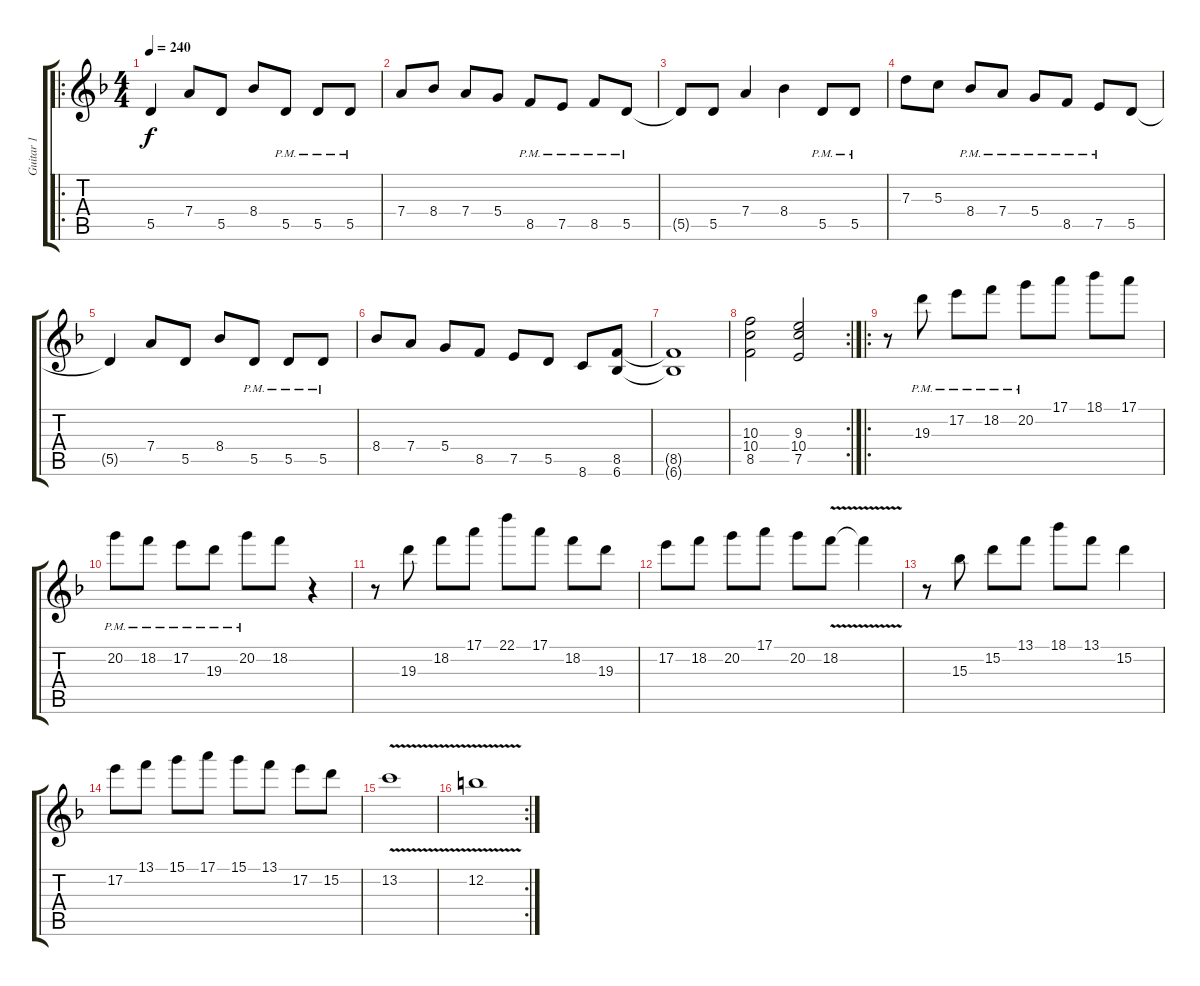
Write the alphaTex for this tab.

\track ("Guitar 1" "Guitar 1") {instrument distortionguitar}
\staff {score tabs}
\tuning (E4 B3 G3 D3 A2 E2) {hide}
\ro
\ts (4 4)
\tempo 240
\clef g2
\ks f
5.5.4{dy f} 7.4.8 5.5.8 8.4.8 5.5{pm}.8 5.5{pm}.8 5.5{pm}.8 |
7.4.8 8.4.8 7.4.8 5.4.8 8.5{pm}.8 7.5{pm}.8 8.5{pm}.8 5.5{pm}.8 |
5.5{t}.8 5.5.8 7.4.4 8.4.4 5.5{pm}.8 5.5{pm}.8 |
7.3.8 5.3.8 8.4{pm}.8 7.4{pm}.8 5.4{pm}.8 8.5{pm}.8 7.5{pm}.8 5.5.8 |
5.5{t}.4 7.4.8 5.5.8 8.4.8 5.5{pm}.8 5.5{pm}.8 5.5{pm}.8 |
8.4.8 7.4.8 5.4.8 8.5.8 7.5.8 5.5.8 8.6.8 (8.5 6.6).8 |
(8.5{t} 6.6{t}).1 |
\rc 2
(10.3 10.4 8.5).2 (9.3 10.4 7.5).2 |
\ro
r.8 19.3{pm}.8 17.2{pm}.8 18.2{pm}.8 20.2{pm}.8 17.1.8 18.1.8 17.1.8 |
20.2{pm}.8 18.2{pm}.8 17.2{pm}.8 19.3{pm}.8 20.2{pm}.8 18.2.8 r.4 |
r.8 19.3.8 18.2.8 17.1.8 22.1.8 17.1.8 18.2.8 19.3.8 |
17.2.8 18.2.8 20.2.8 17.1.8 20.2.8 18.2{v}.8 18.2{t}.4 |
r.8 15.3.8 15.2.8 13.1.8 18.1.8 13.1.8 15.2.4 |
17.2.8 13.1.8 15.1.8 17.1.8 15.1.8 13.1.8 17.2.8 15.2.8 |
13.2{v}.1 |
\rc 2
12.2{v}.1
